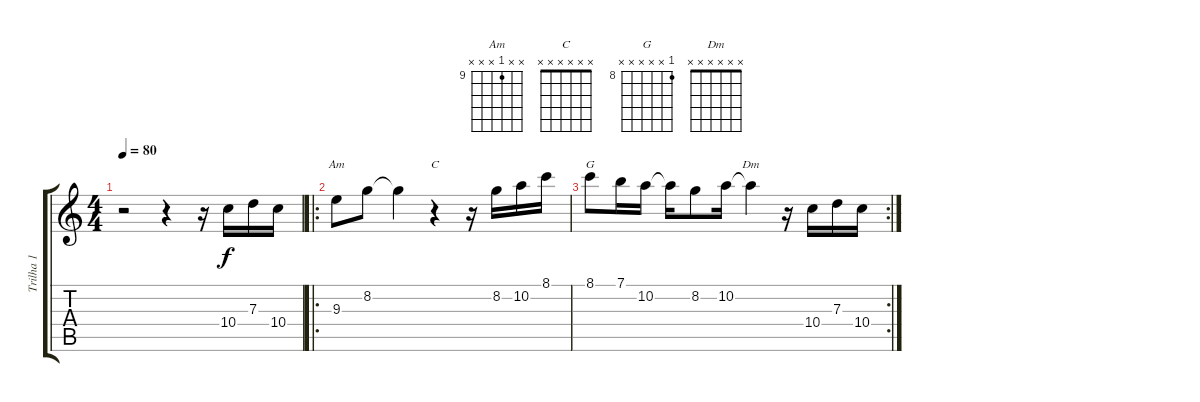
\track ("Trilha 1" "Trilha 1") {instrument acousticguitarnylon}
\staff {score tabs}
\tuning (E4 B3 G3 D3 A2 E2) {hide}
\chord ("Am" x x 9 x x x) {firstfret 9}
\chord ("C" x x x x x x) {firstfret 0}
\chord ("G" 8 x x x x x) {firstfret 8}
\chord ("Dm" x x x x x x) {firstfret 0}
\ts (4 4)
\tempo 80
\clef g2
\ks c
r.2{dy f instrument acousticguitarnylon} r.4 r.16 10.4.16 7.3.16 10.4.16 |
\ro
9.3.8{ch "Am"} 8.2.8 8.2{t}.4 r.4{ch "C"} r.16 8.2.16 10.2.16 8.1.16 |
\rc 2
8.1.8{ch "G"} 7.1.16 10.2.16 10.2{t}.16 8.2.8 10.2.16 10.2{t}.4{ch "Dm"} r.16 10.4.16 7.3.16 10.4.16
